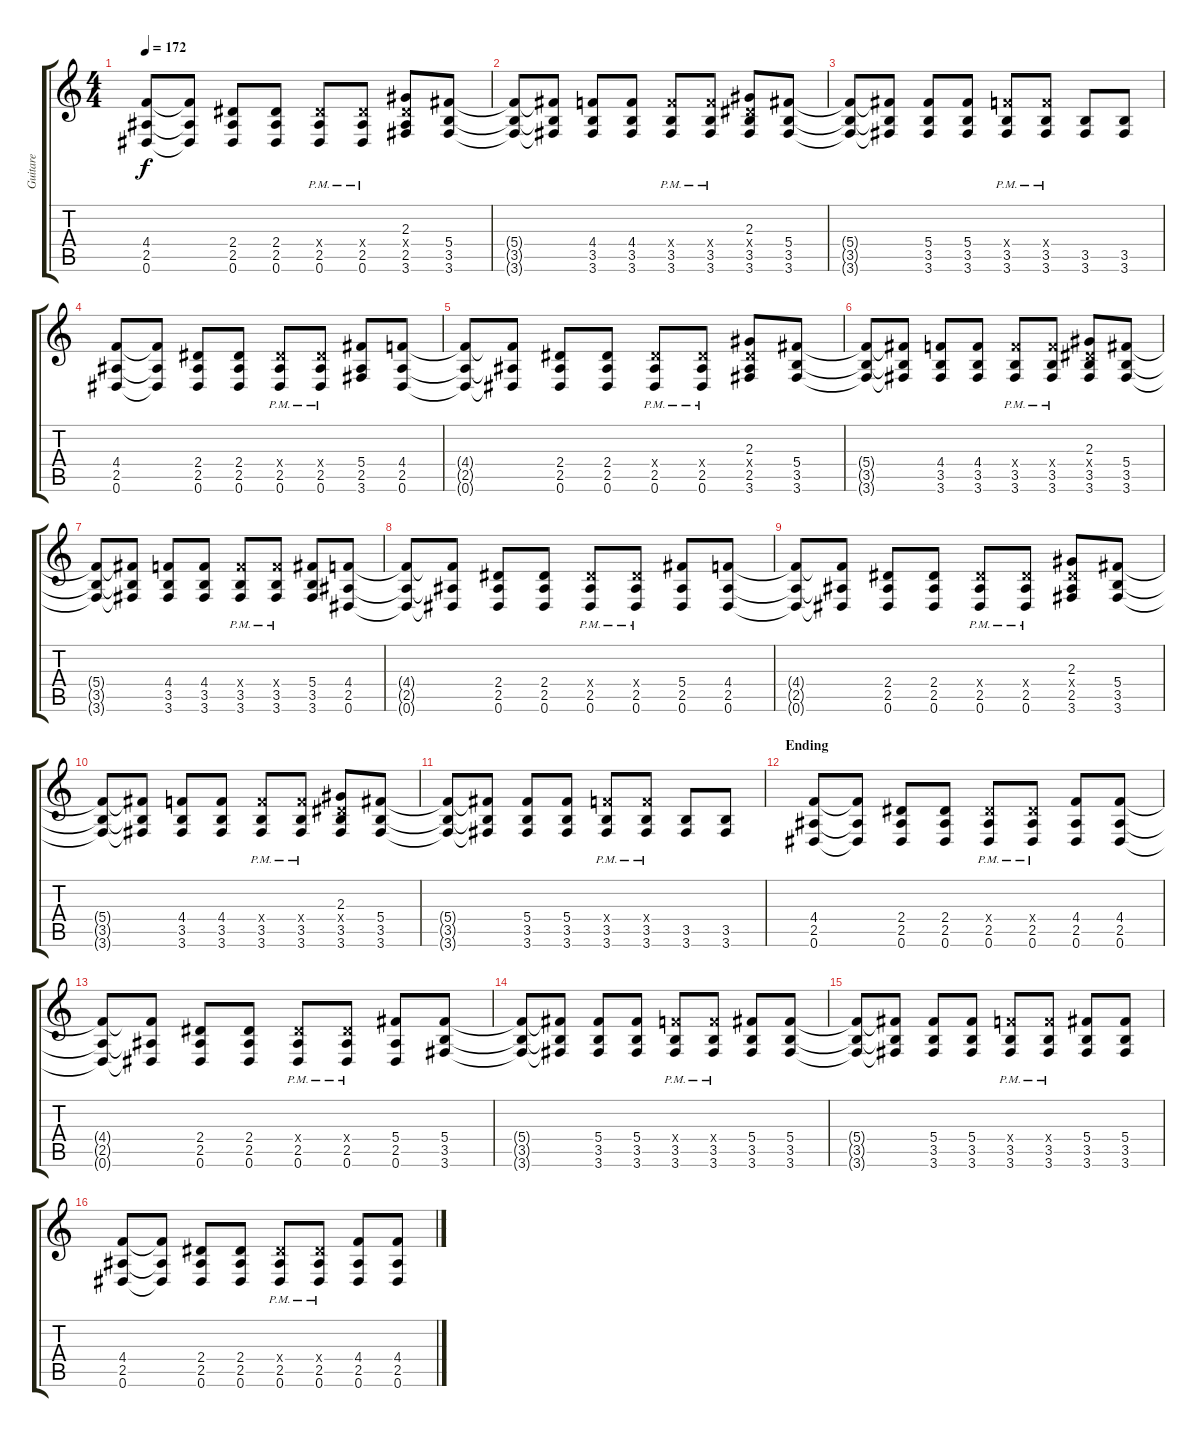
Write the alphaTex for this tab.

\track ("Guitare" "Guitare") {instrument distortionguitar}
\staff {score tabs}
\tuning (Eb4 Bb3 Gb3 Db3 Ab2 Eb2) {hide}
\ts (4 4)
\tempo 172
\clef g2
\ks c
(4.4{t} 2.5{t} 0.6{t}).8{dy f} (4.4{t} 2.5{t} 0.6{t}).8 (2.4 2.5 0.6).8 (2.4 2.5 0.6).8 (2.4{x} 2.5{pm} 0.6{pm}).8 (2.4{x} 2.5{pm} 0.6{pm}).8 (2.3 2.4{x} 2.5 3.6).8 (5.4 3.5 3.6).8 |
(5.4{t} 3.5{t} 3.6{t}).8 (5.4{t} 3.5{t} 3.6{t}).8 (4.4 3.5 3.6).8 (4.4 3.5 3.6).8 (4.4{x} 3.5{pm} 3.6{pm}).8 (4.4{x} 3.5{pm} 3.6{pm}).8 (2.3 2.4{x} 3.5 3.6).8 (5.4 3.5 3.6).8 |
(5.4{t} 3.5{t} 3.6{t}).8 (5.4{t} 3.5{t} 3.6{t}).8 (5.4 3.5 3.6).8 (5.4 3.5 3.6).8 (4.4{x} 3.5{pm} 3.6{pm}).8 (4.4{x} 3.5{pm} 3.6{pm}).8 (3.5 3.6).8 (3.5 3.6).8 |
(4.4 2.5 0.6).8 (4.4{t} 2.5{t} 0.6{t}).8 (2.4 2.5 0.6).8 (2.4 2.5 0.6).8 (2.4{x} 2.5{pm} 0.6{pm}).8 (2.4{x} 2.5{pm} 0.6{pm}).8 (5.4 2.5 3.6).8 (4.4 2.5 0.6).8 |
(4.4{t} 2.5{t} 0.6{t}).8 (4.4{t} 2.5{t} 0.6{t}).8 (2.4 2.5 0.6).8 (2.4 2.5 0.6).8 (2.4{x} 2.5{pm} 0.6{pm}).8 (2.4{x} 2.5{pm} 0.6{pm}).8 (2.3 2.4{x} 2.5 3.6).8 (5.4 3.5 3.6).8 |
(5.4{t} 3.5{t} 3.6{t}).8 (5.4{t} 3.5{t} 3.6{t}).8 (4.4 3.5 3.6).8 (4.4 3.5 3.6).8 (4.4{x} 3.5{pm} 3.6{pm}).8 (4.4{x} 3.5{pm} 3.6{pm}).8 (2.3 2.4{x} 3.5 3.6).8 (5.4 3.5 3.6).8 |
(5.4{t} 3.5{t} 3.6{t}).8 (5.4{t} 3.5{t} 3.6{t}).8 (4.4 3.5 3.6).8 (4.4 3.5 3.6).8 (4.4{x} 3.5{pm} 3.6{pm}).8 (4.4{x} 3.5{pm} 3.6{pm}).8 (5.4 3.5 3.6).8 (4.4 2.5 0.6).8 |
(4.4{t} 2.5{t} 0.6{t}).8 (4.4{t} 2.5{t} 0.6{t}).8 (2.4 2.5 0.6).8 (2.4 2.5 0.6).8 (2.4{x} 2.5{pm} 0.6{pm}).8 (2.4{x} 2.5{pm} 0.6{pm}).8 (5.4 2.5 0.6).8 (4.4 2.5 0.6).8 |
(4.4{t} 2.5{t} 0.6{t}).8 (4.4{t} 2.5{t} 0.6{t}).8 (2.4 2.5 0.6).8 (2.4 2.5 0.6).8 (2.4{x} 2.5{pm} 0.6{pm}).8 (2.4{x} 2.5{pm} 0.6{pm}).8 (2.3 2.4{x} 2.5 3.6).8 (5.4 3.5 3.6).8 |
(5.4{t} 3.5{t} 3.6{t}).8 (5.4{t} 3.5{t} 3.6{t}).8 (4.4 3.5 3.6).8 (4.4 3.5 3.6).8 (4.4{x} 3.5{pm} 3.6{pm}).8 (4.4{x} 3.5{pm} 3.6{pm}).8 (2.3 2.4{x} 3.5 3.6).8 (5.4 3.5 3.6).8 |
(5.4{t} 3.5{t} 3.6{t}).8 (5.4{t} 3.5{t} 3.6{t}).8 (5.4 3.5 3.6).8 (5.4 3.5 3.6).8 (4.4{x} 3.5{pm} 3.6{pm}).8 (4.4{x} 3.5{pm} 3.6{pm}).8 (3.5 3.6).8 (3.5 3.6).8 |
\section ("" "Ending")
(4.4 2.5 0.6).8 (4.4{t} 2.5{t} 0.6{t}).8 (2.4 2.5 0.6).8 (2.4 2.5 0.6).8 (2.4{x} 2.5{pm} 0.6{pm}).8 (2.4{x} 2.5{pm} 0.6{pm}).8 (4.4 2.5 0.6).8 (4.4 2.5 0.6).8 |
(4.4{t} 2.5{t} 0.6{t}).8 (4.4{t} 2.5{t} 0.6{t}).8 (2.4 2.5 0.6).8 (2.4 2.5 0.6).8 (2.4{x} 2.5{pm} 0.6{pm}).8 (2.4{x} 2.5{pm} 0.6{pm}).8 (5.4 2.5 0.6).8 (5.4 3.5 3.6).8 |
(5.4{t} 3.5{t} 3.6{t}).8 (5.4{t} 3.5{t} 3.6{t}).8 (5.4 3.5 3.6).8 (5.4 3.5 3.6).8 (4.4{x} 3.5{pm} 3.6).8 (4.4{x} 3.5{pm} 3.6).8 (5.4 3.5 3.6).8 (5.4 3.5 3.6).8 |
(5.4{t} 3.5{t} 3.6{t}).8 (5.4{t} 3.5{t} 3.6{t}).8 (5.4 3.5 3.6).8 (5.4 3.5 3.6).8 (4.4{x} 3.5{pm} 3.6{pm}).8 (4.4{x} 3.5{pm} 3.6{pm}).8 (5.4 3.5 3.6).8 (5.4 3.5 3.6).8 |
(4.4 2.5 0.6).8 (4.4{t} 2.5{t} 0.6{t}).8 (2.4 2.5 0.6).8 (2.4 2.5 0.6).8 (2.4{x} 2.5{pm} 0.6{pm}).8 (2.4{x} 2.5{pm} 0.6{pm}).8 (4.4 2.5 0.6).8 (4.4 2.5 0.6).8
